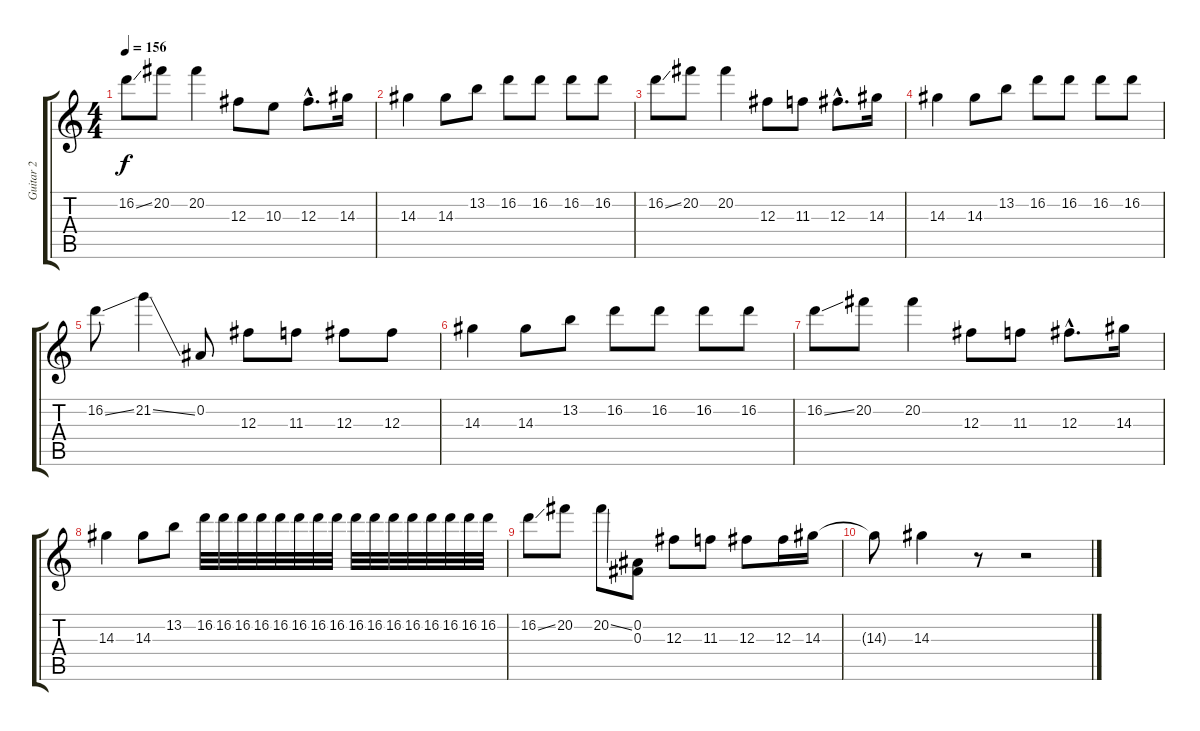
\track ("Guitar 2" "Guitar 2") {instrument distortionguitar}
\staff {score tabs}
\tuning (Eb4 Bb3 Gb3 Db3 Ab2 Eb2) {hide}
\ts (4 4)
\tempo 156
\clef g2
\ks c
16.2{ss}.8{dy f} 20.2.8 20.2.4 12.3.8 10.3.8 12.3{hac}.8{d} 14.3.16 |
14.3.4 14.3.8 13.2.8 16.2.8 16.2.8 16.2.8 16.2.8 |
16.2{ss}.8 20.2.8 20.2.4 12.3.8 11.3.8 12.3{hac}.8{d} 14.3.16 |
14.3.4 14.3.8 13.2.8 16.2.8 16.2.8 16.2.8 16.2.8 |
16.2{ss}.8 21.2{ss}.4 0.2.8 12.3.8 11.3.8 12.3.8 12.3.8 |
14.3.4 14.3.8 13.2.8 16.2.8 16.2.8 16.2.8 16.2.8 |
16.2{ss}.8 20.2.8 20.2.4 12.3.8 11.3.8 12.3{hac}.8{d} 14.3.16 |
14.3.4 14.3.8 13.2.8 16.2.32 16.2.32 16.2.32 16.2.32 16.2.32 16.2.32 16.2.32 16.2.32 16.2.32 16.2.32 16.2.32 16.2.32 16.2.32 16.2.32 16.2.32 16.2.32 |
16.2{ss}.8 20.2.8 20.2{ss}.8 (0.2 0.3).8 12.3.8 11.3.8 12.3.8 12.3.16 14.3.16 |
14.3{t}.8 14.3.4 r.8 r.2
